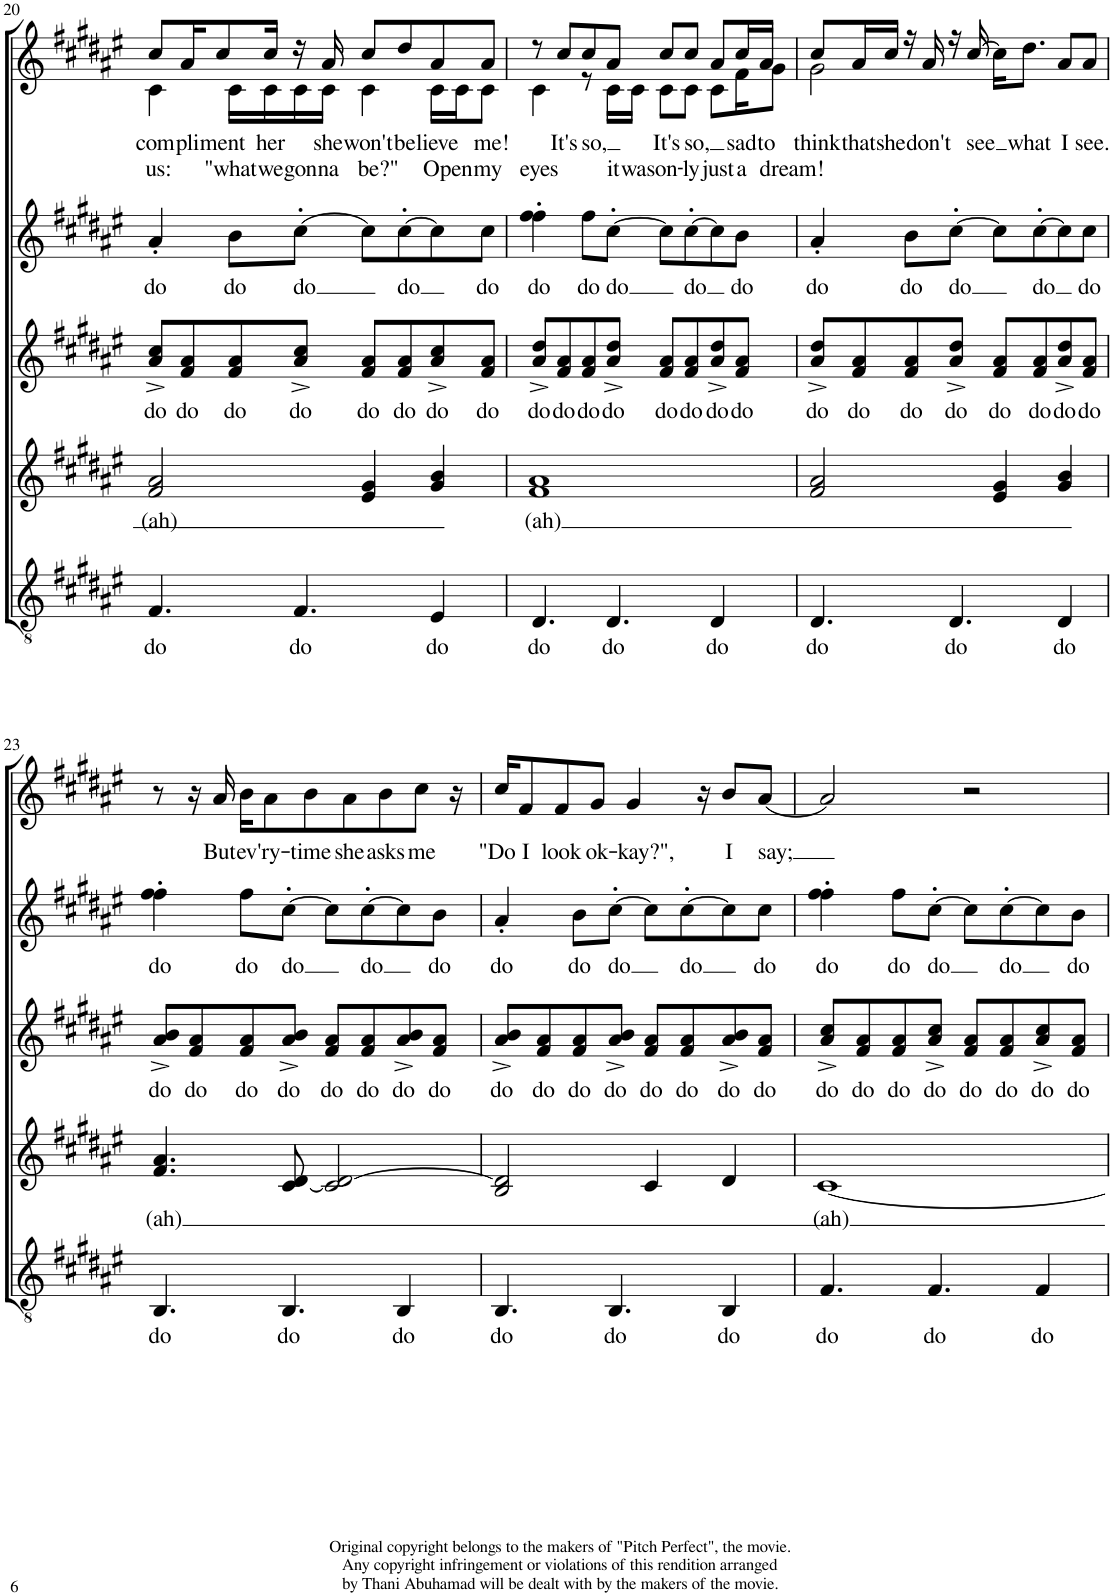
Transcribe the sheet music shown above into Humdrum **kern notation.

**kern	**text	**kern	**text	**kern	**text	**kern	**text	**kern	**text	**text
*part5	*part5	*part4	*part4	*part3	*part3	*part2	*part2	*part1	*part1	*part1
*staff5	*staff5	*staff4	*staff4	*staff3	*staff3	*staff2	*staff2	*staff1	*staff1	*staff1
*I"Bass	*	*I"Alto	*	*I"Mezzo	*	*I"Soprano	*	*I"Solo	*	*
*	*	*I'A	*	*	*	*I'S	*	*	*	*
!!LO:PB:g=z
*clefGv2	*	*clefG2	*	*clefG2	*	*clefG2	*	*clefG2	*	*
*k[f#c#g#d#a#e#]	*	*k[f#c#g#d#a#e#]	*	*k[f#c#g#d#a#e#]	*	*k[f#c#g#d#a#e#]	*	*k[f#c#g#d#a#e#]	*	*
*M4/4	*	*M4/4	*	*M4/4	*	*M4/4	*	*M4/4	*	*
=20	=20	=20	=20	=20	=20	=20	=20	=20	=20	=20
!	!LO:LY:b	!	!LO:LY:b	!	!LO:LY:b	!	!LO:LY:b	!	!LO:LY:b	!
*	*	*	*	*	*	*	*	*^	*	*
!	!	!	!	!	!	!	!	!	!	!	!LO:LY:b
4.F#/	do	2f#/ 2a#/	(ah)	8a#/^ 8cc#/^L	do	4a#'/	do	8cc#/L	4c#\	.	us:
!	!	!	!	!	!LO:LY:b	!	!	!	!	!LO:LY:b	!
.	.	.	.	8f#/ 8a#/	do	.	.	16a#/K	.	-pli-	.
!	!	!	!	!	!	!	!	!	!	!LO:LY:b	!
.	.	.	.	.	.	.	.	8cc#/	.	-ment	.
!	!	!	!	!	!LO:LY:b	!	!LO:LY:b	!	!	!	!LO:LY:b
.	.	.	.	8f#/ 8a#/	do	8b\L	do	.	16c#\LL	.	"what
!	!	!	!	!	!	!	!	!	!	!LO:LY:b	!
!	!	!	!	!	!	!	!	!	!	!	!LO:LY:b
.	.	.	.	.	.	.	.	16cc#/Jk	16c#\	.	we
!	!LO:LY:b	!	!	!	!LO:LY:b	!	!LO:LY:b	!	!	!	!LO:LY:b
4.F#/	do	.	.	8a#/^ 8cc#/^J	do	[8cc#'\J	do	16r	16c#\	.	gon-
!	!	!	!	!	!	!	!	!	!	!LO:LY:b	!
!	!	!	!	!	!	!	!	!	!	!	!LO:LY:b
.	.	.	.	.	.	.	.	16a#/	16c#\JJ	.	-na
!	!	!	!	!	!LO:LY:b	!	!	!	!	!LO:LY:b	!
!	!	!	!	!	!	!	!	!	!	!	!LO:LY:b
.	.	4e#/ 4g#/	.	8f#/ 8a#/L	do	8cc#\L]	.	8cc#/L	4c#\	.	be?"
!	!	!	!	!	!LO:LY:b	!	!LO:LY:b	!	!	!LO:LY:b	!
.	.	.	.	8f#/ 8a#/	do	[8cc#'\	do	8dd#/	.	be-	.
!	!LO:LY:b	!	!	!	!LO:LY:b	!	!	!	!	!LO:LY:b	!
!	!	!	!	!	!	!	!	!	!	!	!LO:LY:b
4E#/	do	4g#/ 4b/	.	8a#/^ 8cc#/^	do	8cc#\]	.	8a#/	16c#\LL	.	Op-
!	!	!	!	!	!	!	!	!	!	!	!LO:LY:b
.	.	.	.	.	.	.	.	.	16c#\J	.	-en
!	!	!	!	!	!LO:LY:b	!	!LO:LY:b	!	!	!LO:LY:b	!
!	!	!	!	!	!	!	!	!	!	!	!LO:LY:b
.	.	.	.	8f#/ 8a#/J	do	8cc#\J	do	8a#/J	8c#\J	.	my
=21	=21	=21	=21	=21	=21	=21	=21	=21	=21	=21	=21
!	!LO:LY:b	!	!LO:LY:b	!	!LO:LY:b	!	!LO:LY:b	!	!	!	!LO:LY:b
4.D#/	do	1f# 1a#	(ah)	8a#/^ 8dd#/^L	do	4ff#\' 4ff#\'	do	8r	4c#\	.	eyes
!	!	!	!	!	!LO:LY:b	!	!	!	!	!LO:LY:b	!
.	.	.	.	8f#/ 8a#/	do	.	.	8cc#/L	.	It's	.
!	!	!	!	!	!LO:LY:b	!	!LO:LY:b	!	!	!LO:LY:b	!
.	.	.	.	8f#/ 8a#/	do	8ff#\L	do	8cc#/	8r	so,	.
!	!LO:LY:b	!	!	!	!LO:LY:b	!	!LO:LY:b	!	!	!	!LO:LY:b
4.D#/	do	.	.	8a#/^ 8dd#/^J	do	[8cc#'\J	do	8a#/J	16c#\LL	.	it
!	!	!	!	!	!	!	!	!	!	!	!LO:LY:b
.	.	.	.	.	.	.	.	.	16c#\JJ	.	was
!	!	!	!	!	!LO:LY:b	!	!	!	!	!LO:LY:b	!
!	!	!	!	!	!	!	!	!	!	!	!LO:LY:b
.	.	.	.	8f#/ 8a#/L	do	8cc#\L]	.	8cc#/L	8c#\L	.	on-
!	!	!	!	!	!LO:LY:b	!	!LO:LY:b	!	!	!LO:LY:b	!
!	!	!	!	!	!	!	!	!	!	!	!LO:LY:b
.	.	.	.	8f#/ 8a#/	do	[8cc#'\	do	8cc#/J	8c#\J	.	-ly
!	!LO:LY:b	!	!	!	!LO:LY:b	!	!	!	!	!	!LO:LY:b
4D#/	do	.	.	8a#/^ 8dd#/^	do	8cc#\]	.	8a#/L	8c#\L	.	just
!	!	!	!	!	!LO:LY:b	!	!LO:LY:b	!	!	!LO:LY:b	!
!	!	!	!	!	!	!	!	!	!	!	!LO:LY:b
.	.	.	.	8f#/ 8a#/J	do	8b\J	do	16cc#/L	16f#\K	.	a
!	!	!	!	!	!	!	!	!	!	!LO:LY:b	!
!	!	!	!	!	!	!	!	!	!	!	!LO:LY:b
.	.	.	.	.	.	.	.	16a#/JJ	[16g#\J	.	dream!
=22	=22	=22	=22	=22	=22	=22	=22	=22	=22	=22	=22
!	!LO:LY:b	!	!	!	!LO:LY:b	!	!LO:LY:b	!	!	!LO:LY:b	!
4.D#/	do	2f#/ 2a#/	.	8a#/^ 8dd#/^L	do	4a#'/	do	8cc#/L	2g#\	think	.
!	!	!	!	!	!LO:LY:b	!	!	!	!	!LO:LY:b	!
.	.	.	.	8f#/ 8a#/	do	.	.	16a#/L	.	that	.
!	!	!	!	!	!	!	!	!	!	!LO:LY:b	!
.	.	.	.	.	.	.	.	16cc#/JJ	.	she	.
!	!	!	!	!	!LO:LY:b	!	!LO:LY:b	!	!	!	!
.	.	.	.	8f#/ 8a#/	do	8b\L	do	16r	.	.	.
!	!	!	!	!	!	!	!	!	!	!LO:LY:b	!
.	.	.	.	.	.	.	.	16a#/	.	don't	.
!	!LO:LY:b	!	!	!	!LO:LY:b	!	!LO:LY:b	!	!	!	!
4.D#/	do	.	.	8a#/^ 8dd#/^J	do	[8cc#'\J	do	16r	.	.	.
!	!	!	!	!	!	!	!	!	!	!LO:LY:b	!
.	.	.	.	.	.	.	.	[16cc#/	.	see	.
!	!	!	!	!	!LO:LY:b	!	!	!	!	!	!
.	.	4e#/ 4g#/	.	8f#/ 8a#/L	do	8cc#\L]	.	16cc#\KL]	16g#\J]	.	.
!	!	!	!	!	!	!	!	!	!	!LO:LY:b	!
.	.	.	.	.	.	.	.	8.dd#\J	4..ryy	what	.
!	!	!	!	!	!LO:LY:b	!	!LO:LY:b	!	!	!	!
.	.	.	.	8f#/ 8a#/	do	[8cc#'\	do	.	.	.	.
!	!LO:LY:b	!	!	!	!LO:LY:b	!	!	!	!	!LO:LY:b	!
4D#/	do	4g#/ 4b/	.	8a#/^ 8dd#/^	do	8cc#\]	.	8a#/L	.	I	.
!	!	!	!	!	!LO:LY:b	!	!LO:LY:b	!	!	!LO:LY:b	!
.	.	.	.	8f#/ 8a#/J	do	8cc#\J	do	8a#/J	.	see.	.
*	*	*	*	*	*	*	*	*v	*v	*	*
!!LO:LB:g=z
=23	=23	=23	=23	=23	=23	=23	=23	=23	=23	=23
!	!LO:LY:b	!	!LO:LY:b	!	!LO:LY:b	!	!LO:LY:b	!	!	!
4.BB/	do	4.f#/ 4.a#/	(ah)	8a#/^ 8b/^L	do	4ff#\' 4ff#\'	do	8r	.	.
!	!	!	!	!	!LO:LY:b	!	!	!	!	!
.	.	.	.	8f#/ 8a#/	do	.	.	16r	.	.
!	!	!	!	!	!	!	!	!	!LO:LY:b	!
.	.	.	.	.	.	.	.	16a#/	But	.
!	!	!	!	!	!LO:LY:b	!	!LO:LY:b	!	!LO:LY:b	!
.	.	.	.	8f#/ 8a#/	do	8ff#\L	do	16b\KL	ev'-	.
!	!	!	!	!	!	!	!	!	!LO:LY:b	!
.	.	.	.	.	.	.	.	8a#\	-ry-	.
!	!LO:LY:b	!	!	!	!LO:LY:b	!	!LO:LY:b	!	!	!
4.BB/	do	[8c#/ 8d#/	.	8a#/^ 8b/^J	do	[8cc#'\J	do	.	.	.
!	!	!	!	!	!	!	!	!	!LO:LY:b	!
.	.	.	.	.	.	.	.	8b\	-time	.
!	!	!	!	!	!LO:LY:b	!	!	!	!	!
.	.	2c#/] [2d#/	.	8f#/ 8a#/L	do	8cc#\L]	.	.	.	.
!	!	!	!	!	!	!	!	!	!LO:LY:b	!
.	.	.	.	.	.	.	.	8a#\	she	.
!	!	!	!	!	!LO:LY:b	!	!LO:LY:b	!	!	!
.	.	.	.	8f#/ 8a#/	do	[8cc#'\	do	.	.	.
!	!	!	!	!	!	!	!	!	!LO:LY:b	!
.	.	.	.	.	.	.	.	8b\	asks	.
!	!LO:LY:b	!	!	!	!LO:LY:b	!	!	!	!	!
4BB/	do	.	.	8a#/^ 8b/^	do	8cc#\]	.	.	.	.
!	!	!	!	!	!	!	!	!	!LO:LY:b	!
.	.	.	.	.	.	.	.	8cc#\J	me	.
!	!	!	!	!	!LO:LY:b	!	!LO:LY:b	!	!	!
.	.	.	.	8f#/ 8a#/J	do	8b\J	do	.	.	.
.	.	.	.	.	.	.	.	16r	.	.
=24	=24	=24	=24	=24	=24	=24	=24	=24	=24	=24
!	!LO:LY:b	!	!	!	!LO:LY:b	!	!LO:LY:b	!	!LO:LY:b	!
4.BB/	do	2B/ 2d#/]	.	8a#/^ 8b/^L	do	4a#'/	do	16cc#/KL	"Do	.
!	!	!	!	!	!	!	!	!	!LO:LY:b	!
.	.	.	.	.	.	.	.	8f#/	I	.
!	!	!	!	!	!LO:LY:b	!	!	!	!	!
.	.	.	.	8f#/ 8a#/	do	.	.	.	.	.
!	!	!	!	!	!	!	!	!	!LO:LY:b	!
.	.	.	.	.	.	.	.	8f#/	look	.
!	!	!	!	!	!LO:LY:b	!	!LO:LY:b	!	!	!
.	.	.	.	8f#/ 8a#/	do	8b\L	do	.	.	.
!	!	!	!	!	!	!	!	!	!LO:LY:b	!
.	.	.	.	.	.	.	.	8g#/J	ok-	.
!	!LO:LY:b	!	!	!	!LO:LY:b	!	!LO:LY:b	!	!	!
4.BB/	do	.	.	8a#/^ 8b/^J	do	[8cc#'\J	do	.	.	.
!	!	!	!	!	!	!	!	!	!LO:LY:b	!
.	.	.	.	.	.	.	.	4g#/	-kay?",	.
!	!	!	!	!	!LO:LY:b	!	!	!	!	!
.	.	4c#/	.	8f#/ 8a#/L	do	8cc#\L]	.	.	.	.
!	!	!	!	!	!LO:LY:b	!	!LO:LY:b	!	!	!
.	.	.	.	8f#/ 8a#/	do	[8cc#'\	do	.	.	.
.	.	.	.	.	.	.	.	16r	.	.
!	!LO:LY:b	!	!	!	!LO:LY:b	!	!	!	!LO:LY:b	!
4BB/	do	4d#/	.	8a#/^ 8b/^	do	8cc#\]	.	8b/L	I	.
!	!	!	!	!	!LO:LY:b	!	!LO:LY:b	!	!LO:LY:b	!
.	.	.	.	8f#/ 8a#/J	do	8cc#\J	do	[8a#/J	say;	.
=25	=25	=25	=25	=25	=25	=25	=25	=25	=25	=25
!	!LO:LY:b	!	!LO:LY:b	!	!LO:LY:b	!	!LO:LY:b	!	!	!
4.F#/	do	[1c#	(ah)	8a#/^ 8cc#/^L	do	4ff#\' 4ff#\'	do	2a#/]	.	.
!	!	!	!	!	!LO:LY:b	!	!	!	!	!
.	.	.	.	8f#/ 8a#/	do	.	.	.	.	.
!	!	!	!	!	!LO:LY:b	!	!LO:LY:b	!	!	!
.	.	.	.	8f#/ 8a#/	do	8ff#\L	do	.	.	.
!	!LO:LY:b	!	!	!	!LO:LY:b	!	!LO:LY:b	!	!	!
4.F#/	do	.	.	8a#/^ 8cc#/^J	do	[8cc#'\J	do	.	.	.
!	!	!	!	!	!LO:LY:b	!	!	!	!	!
.	.	.	.	8f#/ 8a#/L	do	8cc#\L]	.	2r	.	.
!	!	!	!	!	!LO:LY:b	!	!LO:LY:b	!	!	!
.	.	.	.	8f#/ 8a#/	do	[8cc#'\	do	.	.	.
!	!LO:LY:b	!	!	!	!LO:LY:b	!	!	!	!	!
4F#/	do	.	.	8a#/^ 8cc#/^	do	8cc#\]	.	.	.	.
!	!	!	!	!	!LO:LY:b	!	!LO:LY:b	!	!	!
.	.	.	.	8f#/ 8a#/J	do	8b\J	do	.	.	.
=	=	=	=	=	=	=	=	=	=	=
*-	*-	*-	*-	*-	*-	*-	*-	*-	*-	*-
